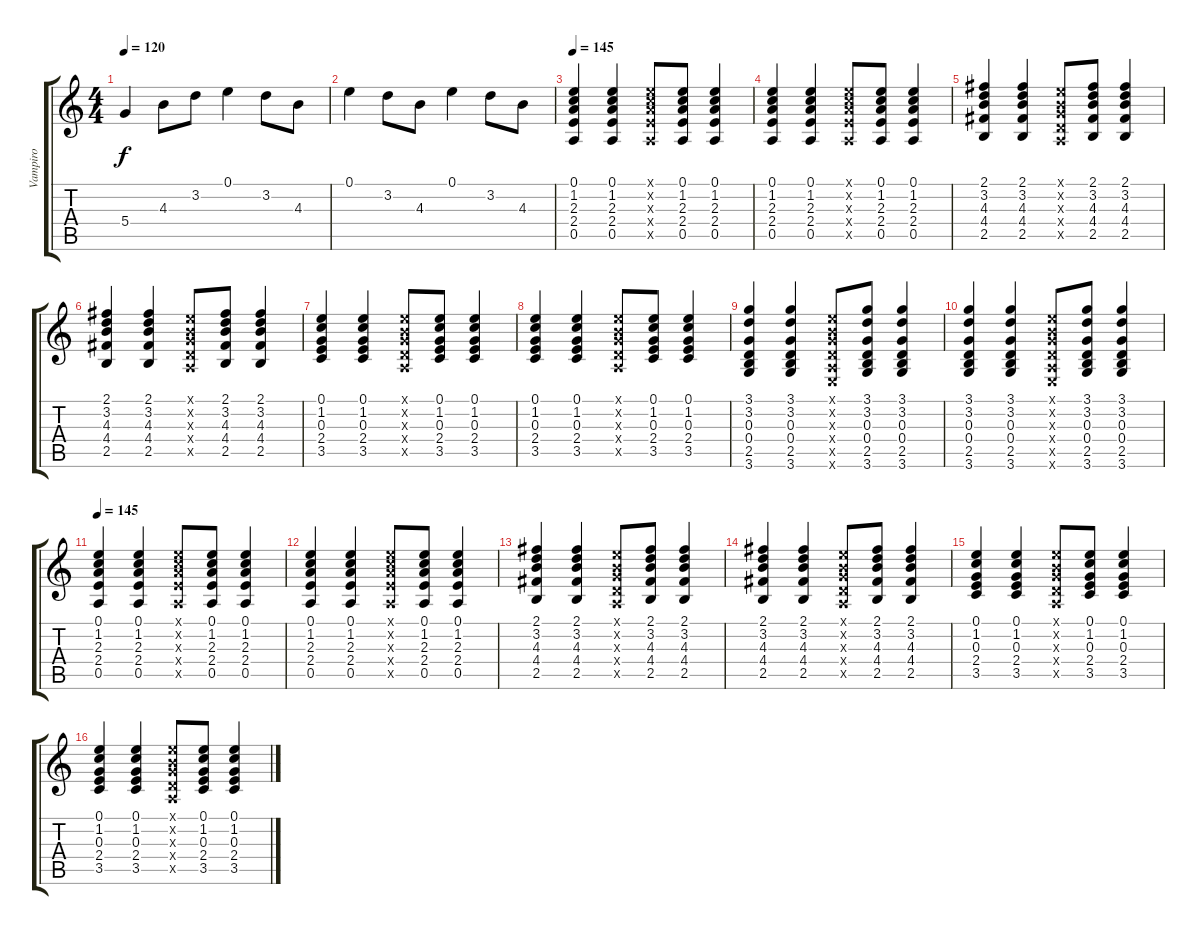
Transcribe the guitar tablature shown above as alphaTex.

\track ("Vampiro" "Vampiro") {instrument acousticguitarsteel}
\staff {score tabs}
\tuning (E4 B3 G3 D3 A2 E2) {hide}
\ts (4 4)
\tempo 120
\clef g2
\ks c
5.4.4{dy f} 4.3.8 3.2.8 0.1.4 3.2.8 4.3.8 |
0.1.4 3.2.8 4.3.8 0.1.4 3.2.8 4.3.8 |
\tempo 145
(0.1 1.2 2.3 2.4 0.5).4 (0.1 1.2 2.3 2.4 0.5).4 (0.1{x} 1.2{x} 2.3{x} 2.4{x} 0.5{x}).8 (0.1 1.2 2.3 2.4 0.5).8 (0.1 1.2 2.3 2.4 0.5).4 |
(0.1 1.2 2.3 2.4 0.5).4 (0.1 1.2 2.3 2.4 0.5).4 (0.1{x} 1.2{x} 2.3{x} 2.4{x} 0.5{x}).8 (0.1 1.2 2.3 2.4 0.5).8 (0.1 1.2 2.3 2.4 0.5).4 |
(2.1 3.2 4.3 4.4 2.5).4 (2.1 3.2 4.3 4.4 2.5).4 (0.1{x} 0.2{x} 0.3{x} 0.4{x} 0.5{x}).8 (2.1 3.2 4.3 4.4 2.5).8 (2.1 3.2 4.3 4.4 2.5).4 |
(2.1 3.2 4.3 4.4 2.5).4 (2.1 3.2 4.3 4.4 2.5).4 (0.1{x} 0.2{x} 0.3{x} 0.4{x} 0.5{x}).8 (2.1 3.2 4.3 4.4 2.5).8 (2.1 3.2 4.3 4.4 2.5).4 |
(0.1 1.2 0.3 2.4 3.5).4 (0.1 1.2 0.3 2.4 3.5).4 (0.1{x} 0.2{x} 0.3{x} 0.4{x} 0.5{x}).8 (0.1 1.2 0.3 2.4 3.5).8 (0.1 1.2 0.3 2.4 3.5).4 |
(0.1 1.2 0.3 2.4 3.5).4 (0.1 1.2 0.3 2.4 3.5).4 (0.1{x} 0.2{x} 0.3{x} 0.4{x} 0.5{x}).8 (0.1 1.2 0.3 2.4 3.5).8 (0.1 1.2 0.3 2.4 3.5).4 |
(3.1 3.2 0.3 0.4 2.5 3.6).4 (3.1 3.2 0.3 0.4 2.5 3.6).4 (0.1{x} 0.2{x} 0.3{x} 0.4{x} 0.5{x} 0.6{x}).8 (3.1 3.2 0.3 0.4 2.5 3.6).8 (3.1 3.2 0.3 0.4 2.5 3.6).4 |
(3.1 3.2 0.3 0.4 2.5 3.6).4 (3.1 3.2 0.3 0.4 2.5 3.6).4 (0.1{x} 0.2{x} 0.3{x} 0.4{x} 0.5{x} 0.6{x}).8 (3.1 3.2 0.3 0.4 2.5 3.6).8 (3.1 3.2 0.3 0.4 2.5 3.6).4 |
\tempo 145
(0.1 1.2 2.3 2.4 0.5).4 (0.1 1.2 2.3 2.4 0.5).4 (0.1{x} 1.2{x} 2.3{x} 2.4{x} 0.5{x}).8 (0.1 1.2 2.3 2.4 0.5).8 (0.1 1.2 2.3 2.4 0.5).4 |
(0.1 1.2 2.3 2.4 0.5).4 (0.1 1.2 2.3 2.4 0.5).4 (0.1{x} 1.2{x} 2.3{x} 2.4{x} 0.5{x}).8 (0.1 1.2 2.3 2.4 0.5).8 (0.1 1.2 2.3 2.4 0.5).4 |
(2.1 3.2 4.3 4.4 2.5).4 (2.1 3.2 4.3 4.4 2.5).4 (0.1{x} 0.2{x} 0.3{x} 0.4{x} 0.5{x}).8 (2.1 3.2 4.3 4.4 2.5).8 (2.1 3.2 4.3 4.4 2.5).4 |
(2.1 3.2 4.3 4.4 2.5).4 (2.1 3.2 4.3 4.4 2.5).4 (0.1{x} 0.2{x} 0.3{x} 0.4{x} 0.5{x}).8 (2.1 3.2 4.3 4.4 2.5).8 (2.1 3.2 4.3 4.4 2.5).4 |
(0.1 1.2 0.3 2.4 3.5).4 (0.1 1.2 0.3 2.4 3.5).4 (0.1{x} 0.2{x} 0.3{x} 0.4{x} 0.5{x}).8 (0.1 1.2 0.3 2.4 3.5).8 (0.1 1.2 0.3 2.4 3.5).4 |
(0.1 1.2 0.3 2.4 3.5).4 (0.1 1.2 0.3 2.4 3.5).4 (0.1{x} 0.2{x} 0.3{x} 0.4{x} 0.5{x}).8 (0.1 1.2 0.3 2.4 3.5).8 (0.1 1.2 0.3 2.4 3.5).4
